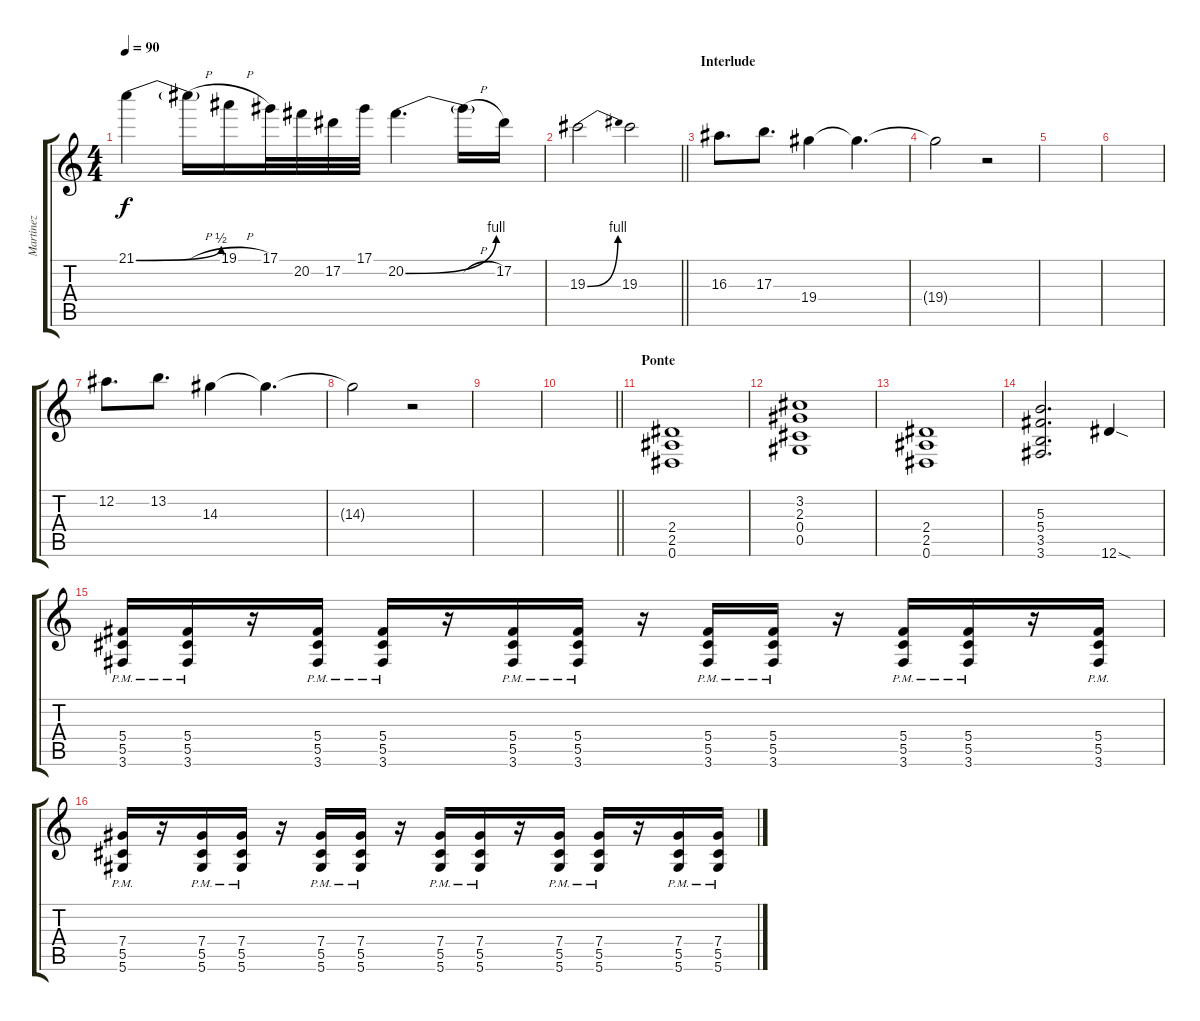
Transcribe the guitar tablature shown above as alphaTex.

\track ("Martinez" "Martinez") {instrument distortionguitar}
\staff {score tabs}
\tuning (Eb4 Bb3 Gb3 Db3 Ab2 Eb2) {hide}
\ts (4 4)
\tempo 90
\clef g2
\ks c
21.1{be (bend 0 0 60 2)}.4{dy f} 21.1{h t}.16 19.1{h}.16 17.1.32 20.2.32 17.2.32 17.1.32 20.2{be (bend 0 0 60 4)}.4{d} 20.2{h t}.16 17.2.16 |
\barLineRight lightlight
19.3{be (bend 0 0 60 4)}.2 19.3.2 |
\section ("" "Interlude")
16.3.8{d} 17.3.8{d} 19.4.4 19.4{t}.4{d} |
19.4{t}.2 r.2 |
|
|
12.2.8{d} 13.2.8{d} 14.3.4 14.3{t}.4{d} |
14.3{t}.2 r.2 |
|
\barLineRight lightlight
|
\section ("" "Ponte")
(2.4 2.5 0.6).1 |
(3.2 2.3 0.4 0.5).1 |
(2.4 2.5 0.6).1 |
(5.3 5.4 3.5 3.6).2{d} 12.6{sod}.4 |
(5.4{pm} 5.5{pm} 3.6{pm}).16 (5.4{pm} 5.5{pm} 3.6{pm}).16 r.16 (5.4{pm} 5.5{pm} 3.6{pm}).16 (5.4{pm} 5.5{pm} 3.6{pm}).16 r.16 (5.4{pm} 5.5{pm} 3.6{pm}).16 (5.4{pm} 5.5{pm} 3.6{pm}).16 r.16 (5.4{pm} 5.5{pm} 3.6{pm}).16 (5.4{pm} 5.5{pm} 3.6{pm}).16 r.16 (5.4{pm} 5.5{pm} 3.6{pm}).16 (5.4{pm} 5.5{pm} 3.6{pm}).16 r.16 (5.4{pm} 5.5{pm} 3.6{pm}).16 |
(7.4{pm} 5.5{pm} 5.6{pm}).16 r.16 (7.4{pm} 5.5{pm} 5.6{pm}).16 (7.4{pm} 5.5{pm} 5.6{pm}).16 r.16 (7.4{pm} 5.5{pm} 5.6{pm}).16 (7.4{pm} 5.5{pm} 5.6{pm}).16 r.16 (7.4{pm} 5.5{pm} 5.6{pm}).16 (7.4{pm} 5.5{pm} 5.6{pm}).16 r.16 (7.4{pm} 5.5{pm} 5.6{pm}).16 (7.4{pm} 5.5{pm} 5.6{pm}).16 r.16 (7.4{pm} 5.5{pm} 5.6{pm}).16 (7.4{pm} 5.5{pm} 5.6{pm}).16
